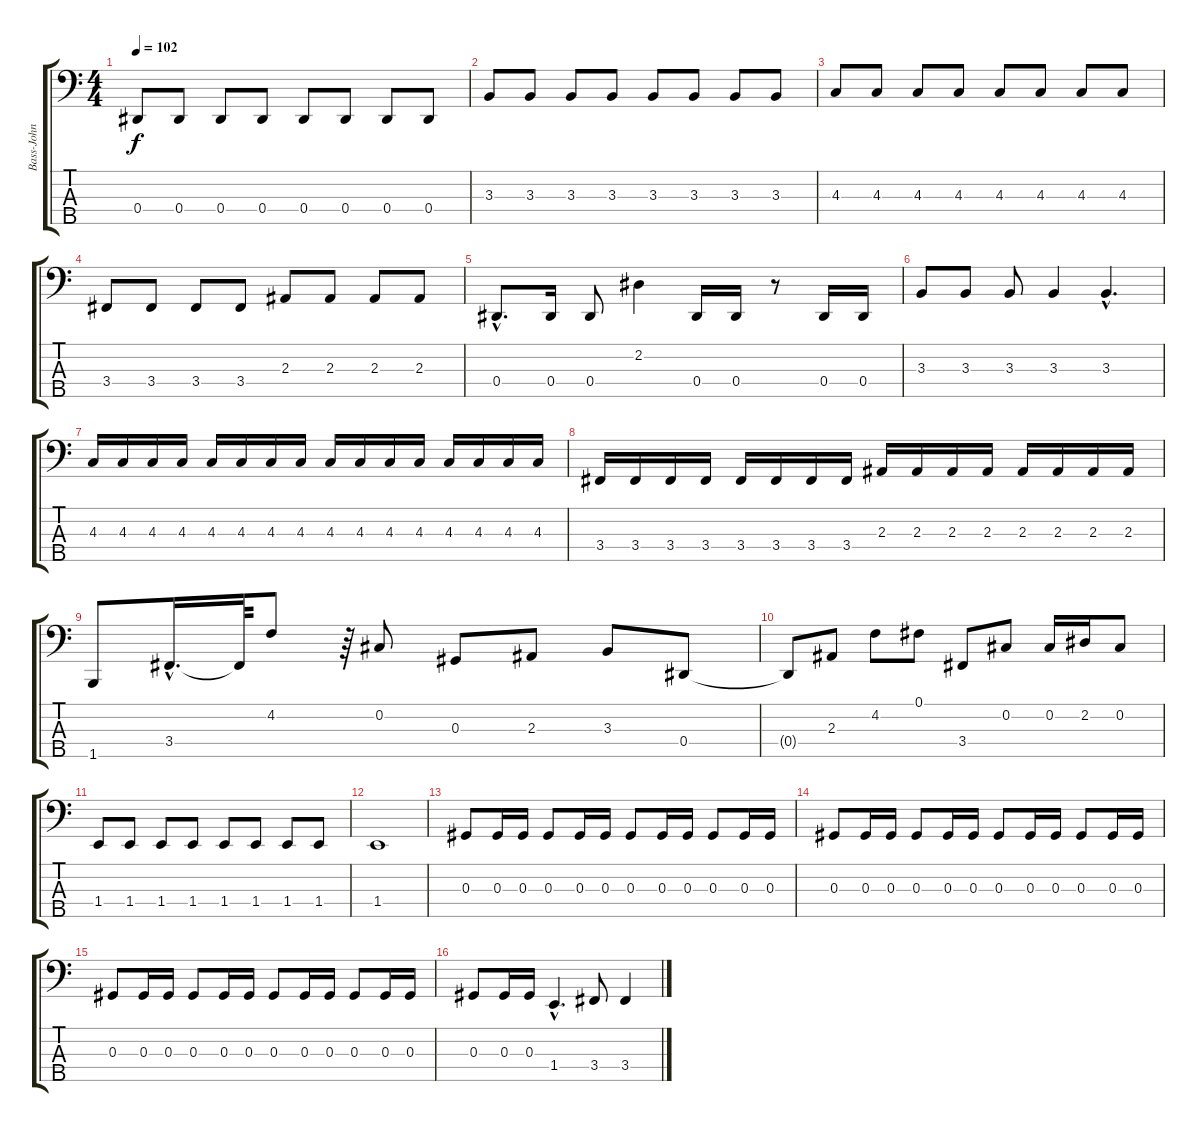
\track ("Bass-John Myung" "Bass-John ") {instrument electricbassfinger}
\staff {score tabs}
\tuning (Gb2 Db2 Ab1 Eb1 Bb0) {hide}
\ts (4 4)
\tempo 102
\clef f4
\ks c
0.4.8{dy f} 0.4.8 0.4.8 0.4.8 0.4.8 0.4.8 0.4.8 0.4.8 |
3.3.8 3.3.8 3.3.8 3.3.8 3.3.8 3.3.8 3.3.8 3.3.8 |
4.3.8 4.3.8 4.3.8 4.3.8 4.3.8 4.3.8 4.3.8 4.3.8 |
3.4.8 3.4.8 3.4.8 3.4.8 2.3.8 2.3.8 2.3.8 2.3.8 |
0.4{hac}.8{d} 0.4.16 0.4.8 2.2.4 0.4.16 0.4.16 r.8 0.4.16 0.4.16 |
3.3.8 3.3.8 3.3.8 3.3.4 3.3{hac}.4{d} |
4.3.16 4.3.16 4.3.16 4.3.16 4.3.16 4.3.16 4.3.16 4.3.16 4.3.16 4.3.16 4.3.16 4.3.16 4.3.16 4.3.16 4.3.16 4.3.16 |
3.4.16 3.4.16 3.4.16 3.4.16 3.4.16 3.4.16 3.4.16 3.4.16 2.3.16 2.3.16 2.3.16 2.3.16 2.3.16 2.3.16 2.3.16 2.3.16 |
1.5.8 3.4{hac}.16{d} 3.4{t}.64 4.2.8 r.64 0.2.8 0.3.8 2.3.8 3.3.8 0.4.8 |
0.4{t}.8 2.3.8 4.2.8 0.1.8 3.4.8 0.2.8 0.2.16 2.2.16 0.2.8 |
1.4.8 1.4.8 1.4.8 1.4.8 1.4.8 1.4.8 1.4.8 1.4.8 |
1.4.1 |
0.3.8 0.3.16 0.3.16 0.3.8 0.3.16 0.3.16 0.3.8 0.3.16 0.3.16 0.3.8 0.3.16 0.3.16 |
0.3.8 0.3.16 0.3.16 0.3.8 0.3.16 0.3.16 0.3.8 0.3.16 0.3.16 0.3.8 0.3.16 0.3.16 |
0.3.8 0.3.16 0.3.16 0.3.8 0.3.16 0.3.16 0.3.8 0.3.16 0.3.16 0.3.8 0.3.16 0.3.16 |
0.3.8 0.3.16 0.3.16 1.4{hac}.4{d} 3.4.8 3.4.4
